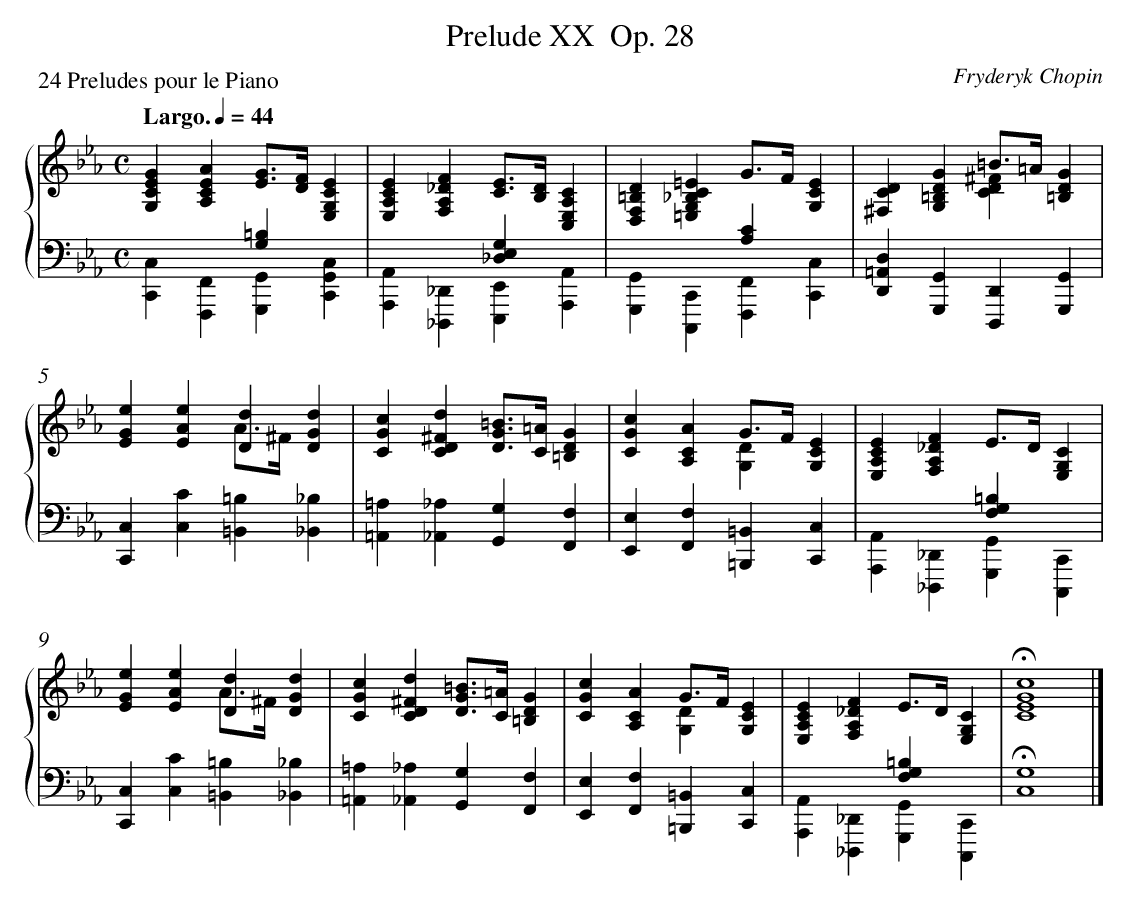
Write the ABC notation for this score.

X:1
T: Prelude XX	 Op. 28
C: Fryderyk Chopin
L: 1/4
M: C
P: 24 Preludes pour le Piano
Q: "Largo." 1/4=44
%%staves {1 2}
V: 1 clef=treble
V: 2 clef=bass
K: Eb
[V:1] [GECG,][AECA,][G/E/]>[F/D/][ECG,E,] |
[V:2] x2[=B,G,]x & [C,C,,][F,,F,,,][G,,G,,,][C,G,,C,,] |
[V:1] [ECA,E,][F_DA,F,][E/C/]>[D/B,/][CA,E,C,] |
[V:2] x2[G,E,_D,]x & [A,,A,,,][_D,,_D,,,][E,,E,,,][A,,A,,,] |
[V:1] [D=B,F,D,][=EC_B,G,=E,]G/>F/[ECG,] |
[V:2] x2[CA,]x & [G,,G,,,][C,,C,,,][F,,F,,,][C,C,,] |
[V:1] [DC^F,][GD=B,G,]=B/>=A/[GD=B,] & x2[^FDC]x |
[V:2] [D,=A,,D,,][G,,G,,,][D,,D,,,][G,,G,,,] |
[V:1] [eGE][eAE][dD][dGD] & x2A/>^F/x |
[V:2] [C,C,,][CC,][=B,=B,,][_B,_B,,] |
[V:1] [cGC][d^FDC][=B/G/D/]>[=A/C/][GD=B,] |
[V:2] [=A,=A,,][_A,_A,,][G,G,,][F,F,,] |
[V:1] [cGC][ACA,]G/>F/[ECG,] & x2[DG,]x |
[V:2] [E,E,,][F,F,,][=B,,=B,,,][C,C,,] |
[V:1] [ECA,E,][F_DA,F,]E/>D/[CG,E,] |
[V:2] x2[=B,G,F,]x & [A,,A,,,][_D,,_D,,,][G,,G,,,][C,,C,,,] |
[V:1] [eGE][eAE][dD][dGD] & x2A/>^F/x |
[V:2] [C,C,,][CC,][=B,=B,,][_B,_B,,] |
[V:1] [cGC][d^FDC][=B/G/D/]>[=A/C/][GD=B,] |
[V:2] [=A,=A,,][_A,_A,,][G,G,,][F,F,,] |
[V:1] [cGC][ACA,]G/>F/[ECG,] & x2[DG,]x |
[V:2] [E,E,,][F,F,,][=B,,=B,,,][C,C,,] |
[V:1] [ECA,E,][F_DA,F,]E/>D/[CG,E,] |
[V:2] x2[=B,G,F,]x & [A,,A,,,][_D,,_D,,,][G,,G,,,][C,,C,,,] |
[V:1] !fermata![c4G4E4C4] |]
[V:2] !fermata![G,4C,4] |]
